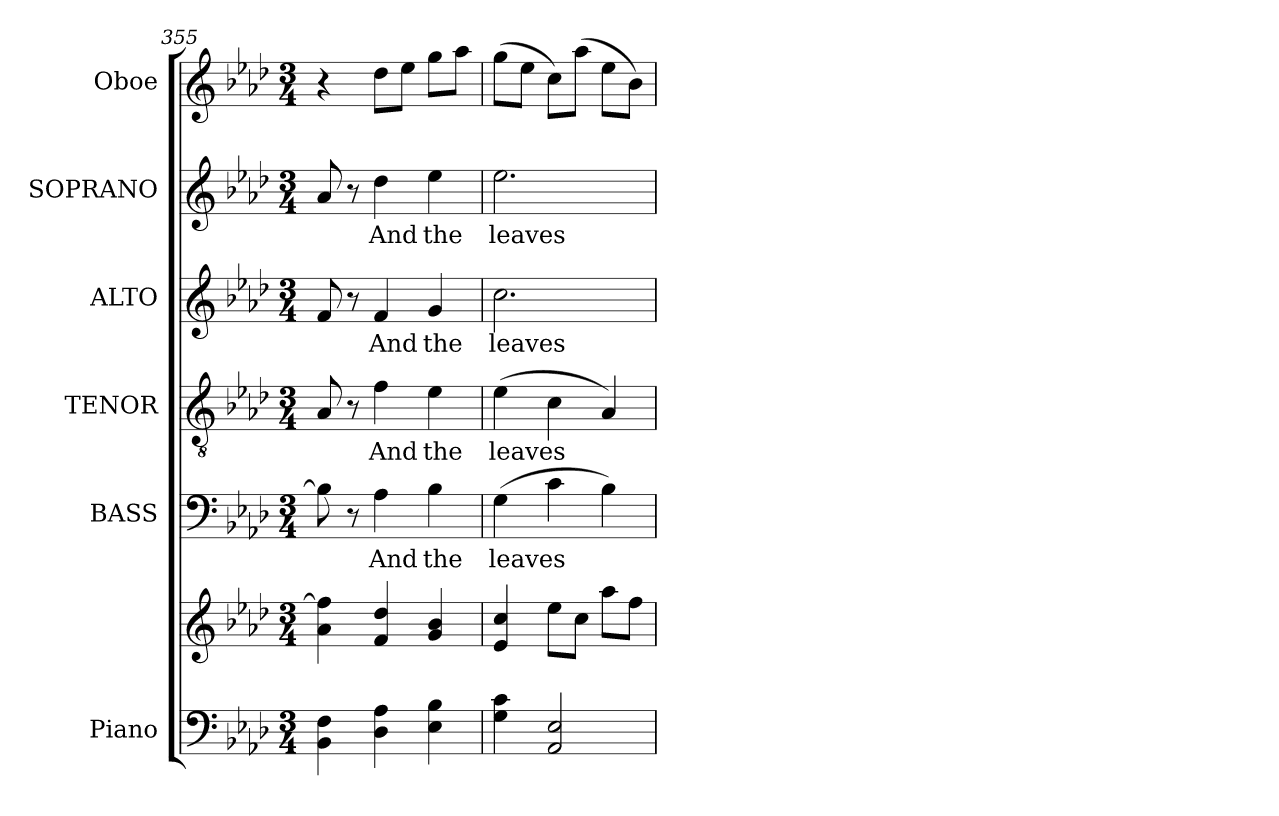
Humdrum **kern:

**kern	**kern	**kern	**text	**kern	**text	**kern	**text	**kern	**text	**kern
*part6	*part6	*part5	*part5	*part4	*part4	*part3	*part3	*part2	*part2	*part1
*staff7	*staff6	*staff5	*staff5	*staff4	*staff4	*staff3	*staff3	*staff2	*staff2	*staff1
*I"Piano	*	*I"BASS	*	*I"TENOR	*	*I"ALTO	*	*I"SOPRANO	*	*I"Oboe
*I'Pno.	*	*I'B.	*	*I'T.	*	*I'A.	*	*I'S.	*	*I'Ob.
*clefF4	*clefG2	*clefF4	*	*clefGv2	*	*clefG2	*	*clefG2	*	*clefG2
*	*	*	*	*ITrd7c12	*	*	*	*	*	*
*k[b-e-a-d-]	*k[b-e-a-d-]	*k[b-e-a-d-]	*	*k[b-e-a-d-]	*	*k[b-e-a-d-]	*	*k[b-e-a-d-]	*	*k[b-e-a-d-]
*A-:	*A-:	*A-:	*	*A-:	*	*A-:	*	*A-:	*	*A-:
*M3/4	*M3/4	*M3/4	*	*M3/4	*	*M3/4	*	*M3/4	*	*M3/4
=355	=355	=355	=355	=355	=355	=355	=355	=355	=355	=355
4BB-i\ 4Fi	4a-i\ 4ffi]	8B-i\]	.	8AA-i/	.	8fi/	.	8a-i/	.	4r
.	.	8r	.	8r	.	8r	.	8r	.	.
!	!	!	!LO:LY:b:color=#000000	!	!	!	!	!	!	!
!	!	!	!	!	!LO:LY:b:color=#000000	!	!	!	!	!
!	!	!	!	!	!	!	!LO:LY:b:color=#000000	!	!	!
!	!	!	!	!	!	!	!	!	!LO:LY:b:color=#000000	!
4D-i\ 4A-i	4fi/ 4dd-i	4A-i\	And	4Fi\	And	4fi/	And	4dd-i\	And	8dd-i\L
.	.	.	.	.	.	.	.	.	.	8ee-i\J
!	!	!	!LO:LY:b:color=#000000	!	!	!	!	!	!	!
!	!	!	!	!	!LO:LY:b:color=#000000	!	!	!	!	!
!	!	!	!	!	!	!	!LO:LY:b:color=#000000	!	!	!
!	!	!	!	!	!	!	!	!	!LO:LY:b:color=#000000	!
4E-i\ 4B-i	4gi/ 4b-i	4B-i\	the	4E-i\	the	4gi/	the	4ee-i\	the	8ggi\L
.	.	.	.	.	.	.	.	.	.	8aa-i\J
=356	=356	=356	=356	=356	=356	=356	=356	=356	=356	=356
!	!	!	!LO:LY:b:color=#000000	!	!	!	!	!	!	!
!	!	!	!	!	!LO:LY:b:color=#000000	!	!	!	!	!
!	!	!	!	!	!	!	!LO:LY:b:color=#000000	!	!	!
!	!	!	!	!	!	!	!	!	!LO:LY:b:color=#000000	!
4Gi\ 4ci	4e-i/ 4cci	(4Gi\	leaves	(4E-i\	leaves	2.cci\	leaves	2.ee-i\	leaves	(8ggi\L
.	.	.	.	.	.	.	.	.	.	8ee-i\J
2AA-i/ 2E-i	8ee-i\L	4ci\	.	4Ci\	.	.	.	.	.	8cci\L)
.	8cci\J	.	.	.	.	.	.	.	.	(8aa-i\J
.	8aa-i\L	4B-i\)	.	4AA-i/)	.	.	.	.	.	8ee-i\L
.	8ffi\J	.	.	.	.	.	.	.	.	8b-i\J)
=	=	=	=	=	=	=	=	=	=	=
*-	*-	*-	*-	*-	*-	*-	*-	*-	*-	*-
